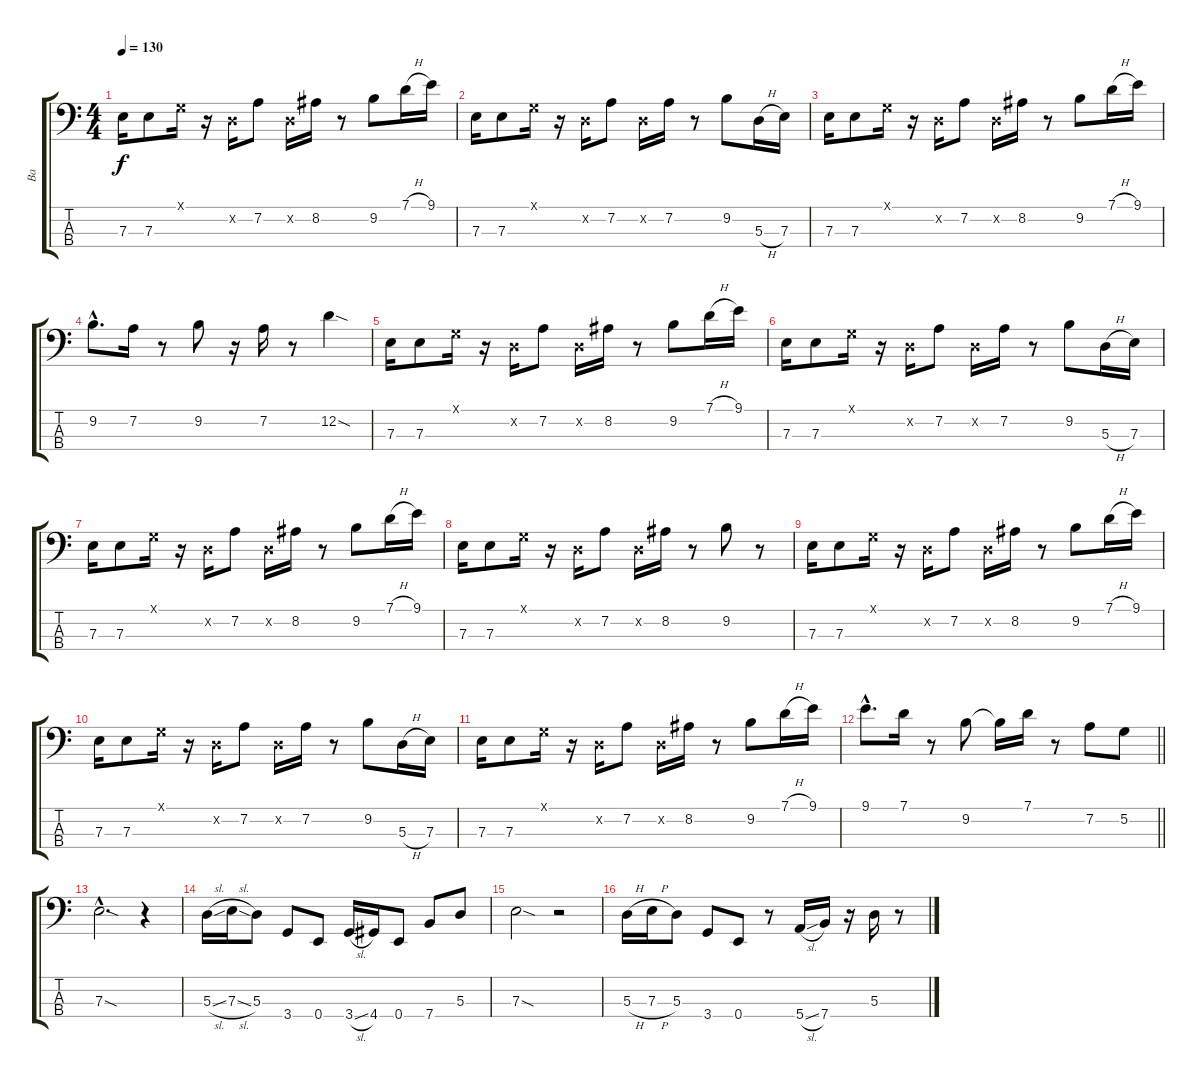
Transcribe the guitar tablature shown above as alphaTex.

\track ("Ba" "Ba") {instrument electricbassfinger}
\staff {score tabs}
\tuning (G2 D2 A1 E1) {hide}
\ts (4 4)
\tempo 130
\clef f4
\ks c
7.3.16{dy f} 7.3.8 0.1{x}.16 r.16 0.2{x}.16 7.2.8 0.2{x}.16 8.2.16 r.8 9.2.8 7.1{h}.16 9.1.16 |
7.3.16 7.3.8 0.1{x}.16 r.16 0.2{x}.16 7.2.8 0.2{x}.16 7.2.16 r.8 9.2.8 5.3{h}.16 7.3.16 |
7.3.16 7.3.8 0.1{x}.16 r.16 0.2{x}.16 7.2.8 0.2{x}.16 8.2.16 r.8 9.2.8 7.1{h}.16 9.1.16 |
9.2{hac}.8{d} 7.2.16 r.8 9.2.8 r.16 7.2.16 r.8 12.2{sod}.4 |
7.3.16 7.3.8 0.1{x}.16 r.16 0.2{x}.16 7.2.8 0.2{x}.16 8.2.16 r.8 9.2.8 7.1{h}.16 9.1.16 |
7.3.16 7.3.8 0.1{x}.16 r.16 0.2{x}.16 7.2.8 0.2{x}.16 7.2.16 r.8 9.2.8 5.3{h}.16 7.3.16 |
7.3.16 7.3.8 0.1{x}.16 r.16 0.2{x}.16 7.2.8 0.2{x}.16 8.2.16 r.8 9.2.8 7.1{h}.16 9.1.16 |
7.3.16 7.3.8 0.1{x}.16 r.16 0.2{x}.16 7.2.8 0.2{x}.16 8.2.16 r.8 9.2.8 r.8 |
7.3.16 7.3.8 0.1{x}.16 r.16 0.2{x}.16 7.2.8 0.2{x}.16 8.2.16 r.8 9.2.8 7.1{h}.16 9.1.16 |
7.3.16 7.3.8 0.1{x}.16 r.16 0.2{x}.16 7.2.8 0.2{x}.16 7.2.16 r.8 9.2.8 5.3{h}.16 7.3.16 |
7.3.16 7.3.8 0.1{x}.16 r.16 0.2{x}.16 7.2.8 0.2{x}.16 8.2.16 r.8 9.2.8 7.1{h}.16 9.1.16 |
\barLineRight lightlight
9.1{hac}.8{d} 7.1.16 r.8 9.2.8 9.2{t}.16 7.1.16 r.8 7.2.8 5.2.8 |
7.3{sod hac}.2{d} r.4 |
5.3{sl}.16 7.3{sl}.16 5.3.8 3.4.8 0.4.8 3.4{sl}.16 4.4.16 0.4.8 7.4.8 5.3.8 |
7.3{sod}.2 r.2 |
5.3{h}.16 7.3{h}.16 5.3.8 3.4.8 0.4.8 r.8 5.4{sl}.16 7.4.16 r.16 5.3.16 r.8
